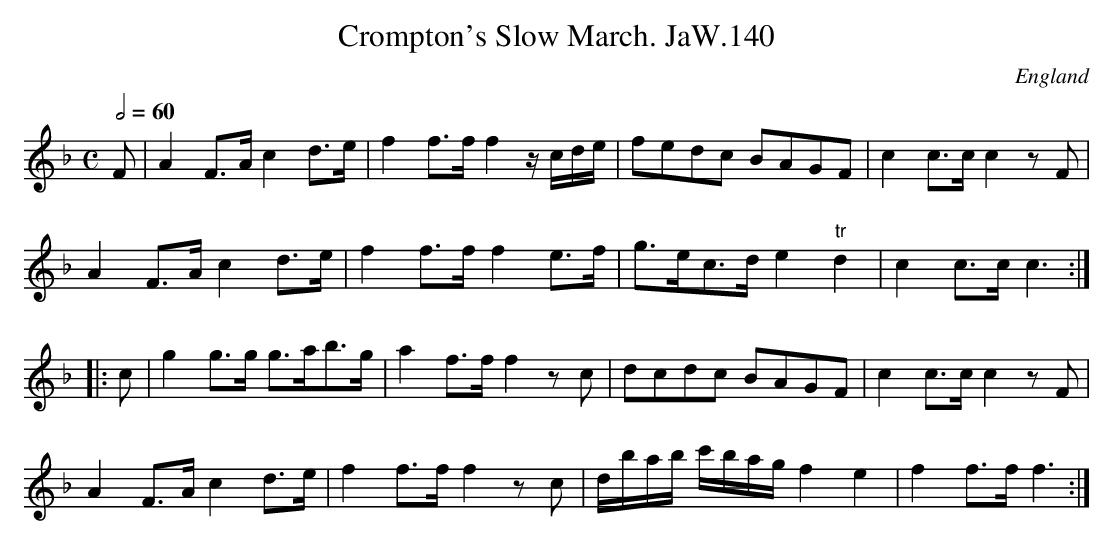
X:1
T:Crompton's Slow March. JaW.140
M:C
L:1/8
Q:1/2=60
O:England
K:F major
F|A2F>A c2d>e|f2f>f f2z/c/d/e/|fedc BAGF|c2c>cc2zF|!
A2F>A c2d>e|f2f>f f2e>f|g>ec>d e2"tr"d2|c2c>cc3:|!
|:c|g2g>g g>ab>g|a2f>f f2zc|dcdc BAGF|c2c>cc2zF|!
A2F>A c2d>e|f2f>f f2zc|d/b/a/b/ c'/b/a/g/ f2e2|f2f>f f3:|
